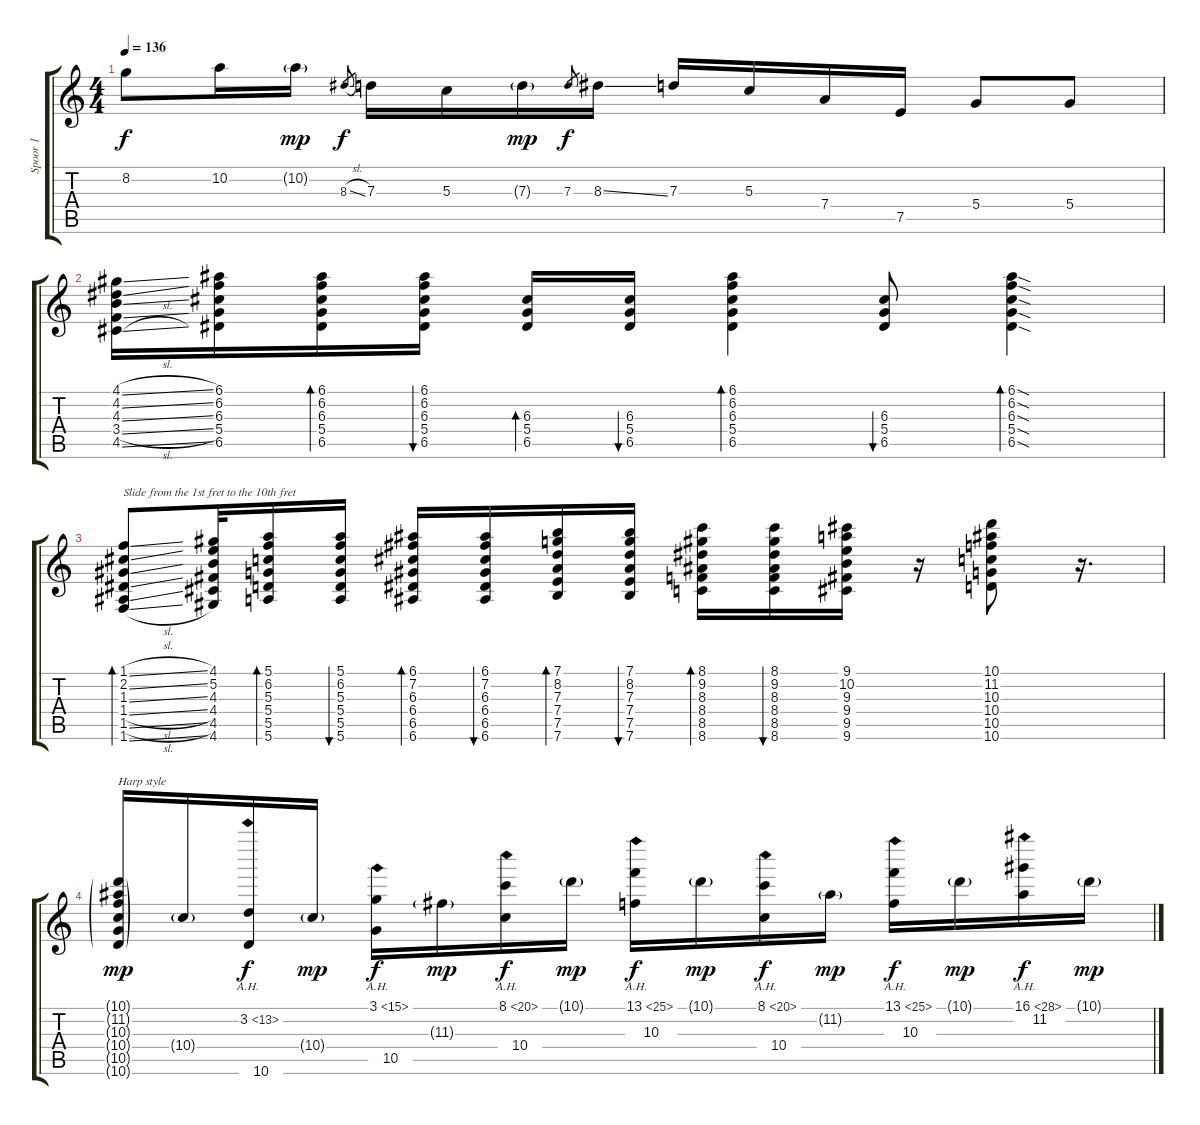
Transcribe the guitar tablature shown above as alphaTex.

\track ("Spoor 1" "Spoor 1") {instrument acousticguitarsteel}
\staff {score tabs}
\tuning (E4 B3 G3 D3 A2 E2) {hide}
\ts (4 4)
\tempo 136
\clef g2
\ks c
8.2.8{dy f} 10.2.16 10.2{g}.16{dy mp} 8.3{sl}.8{gr dy f} 7.3.16 5.3.16 7.3{g}.16{dy mp} 7.3.8{gr dy f} 8.3{ss}.16 7.3.16 5.3.16 7.4.16 7.5.16 5.4.8 5.4.8 |
(4.1{sl} 4.2{sl} 4.3{sl} 3.4{sl} 4.5{sl}).16 (6.1 6.2 6.3 5.4 6.5).16 (6.1 6.2 6.3 5.4 6.5).16{bd 60} (6.1 6.2 6.3 5.4 6.5).16{bu 60} (6.3 5.4 6.5).16{bd 60} (6.3 5.4 6.5).16{bu 60} (6.1 6.2 6.3 5.4 6.5).4{bd 60} (6.3 5.4 6.5).8{bu 60} (6.1{sod} 6.2{sod} 6.3{sod} 5.4{sod} 6.5{sod}).4{bd 60} |
(1.1{sl} 2.2{sl} 1.3{sl} 1.4{sl} 1.5{sl} 1.6{sl}).8{bd 60 txt "Slide from the 1st fret to the 10th fret"} (4.1 5.2 4.3 4.4 4.5 4.6).32 (5.1 6.2 5.3 5.4 5.5 5.6).16{bd 60} (5.1 6.2 5.3 5.4 5.5 5.6).16{bu 60} (6.1 7.2 6.3 6.4 6.5 6.6).16{bd 60} (6.1 7.2 6.3 6.4 6.5 6.6).16{bu 60} (7.1 8.2 7.3 7.4 7.5 7.6).16{bd 60} (7.1 8.2 7.3 7.4 7.5 7.6).16{bu 60} (8.1 9.2 8.3 8.4 8.5 8.6).16{bd 60} (8.1 9.2 8.3 8.4 8.5 8.6).16{bu 60} (9.1 10.2 9.3 9.4 9.5 9.6).16 r.16 (10.1 11.2 10.3 10.4 10.5 10.6).8 r.16{d} |
(10.1{g} 11.2{g} 10.3{g} 10.4{g} 10.5{g} 10.6{g}).16{txt "Harp style" dy mp} 10.4{g}.16 (3.2{ah 10} 10.6).16{dy f} 10.4{g}.16{dy mp} (3.1{ah 12} 10.5).16{dy f} 11.3{g}.16{dy mp} (8.1{ah 12} 10.4).16{dy f} 10.1{g}.16{dy mp} (13.1{ah 12} 10.3).16{dy f} 10.1{g}.16{dy mp} (8.1{ah 12} 10.4).16{dy f} 11.2{g}.16{dy mp} (13.1{ah 12} 10.3).16{dy f} 10.1{g}.16{dy mp} (16.1{ah 12} 11.2).16{dy f} 10.1{g}.16{dy mp}
